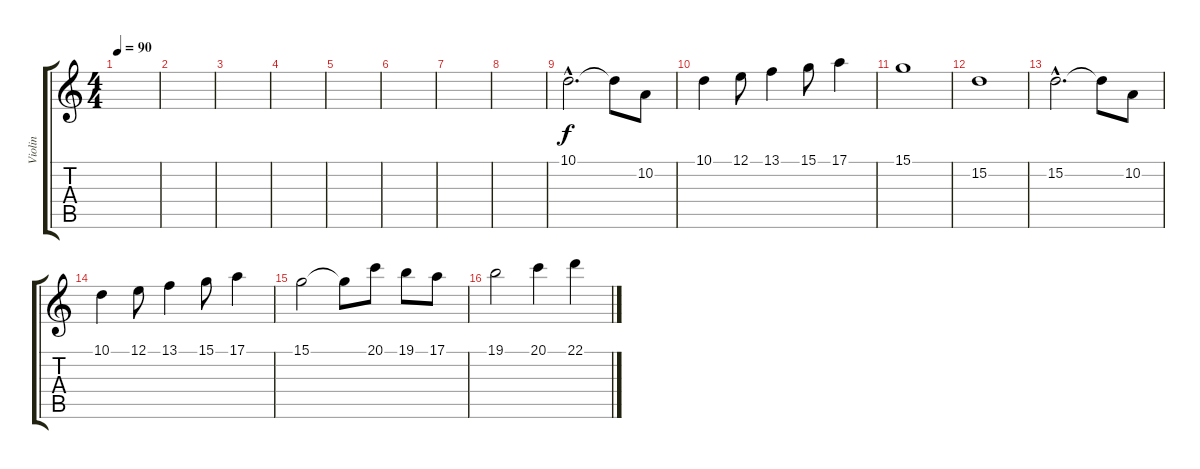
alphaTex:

\track ("Violin" "Violin") {instrument violin}
\staff {score tabs}
\tuning (E4 B3 G3 D3 A2 E2) {hide}
\ts (4 4)
\tempo 90
\clef g2
\ks c
|
|
|
|
|
|
|
|
10.1{hac}.2{d} 10.1{t}.8 10.2.8 |
10.1.4 12.1.8 13.1.4 15.1.8 17.1.4 |
15.1.1 |
15.2.1 |
15.2{hac}.2{d} 15.2{t}.8 10.2.8 |
10.1.4 12.1.8 13.1.4 15.1.8 17.1.4 |
15.1.2 15.1{t}.8 20.1.8 19.1.8 17.1.8 |
19.1.2 20.1.4 22.1.4
